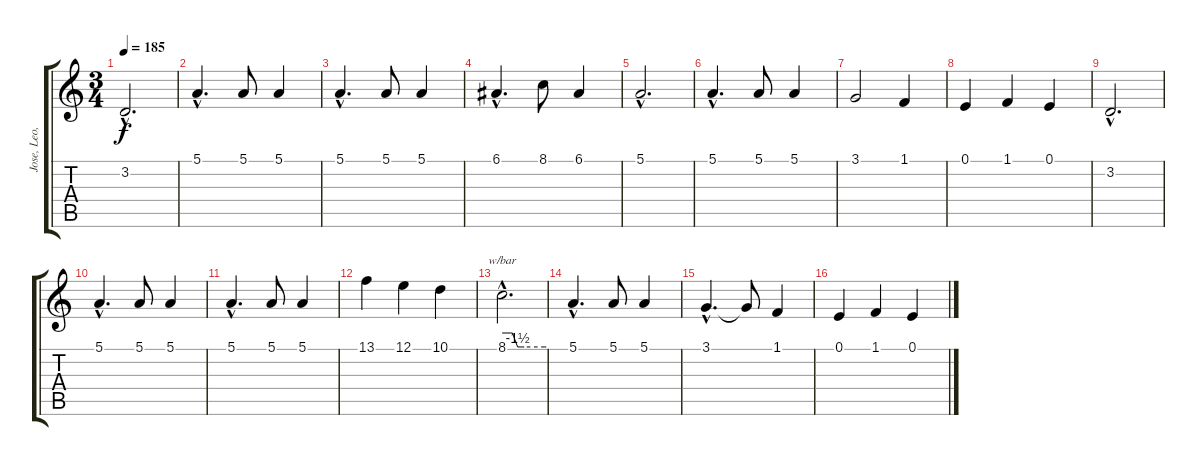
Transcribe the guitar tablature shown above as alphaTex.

\track ("Jose, Leo, Victor, Aurora" "Jose, Leo,") {instrument synthbrass1}
\staff {score tabs}
\tuning (E4 B3 G3 D3 A2 E2) {hide}
\ts (3 4)
\tempo 185
\clef g2
\ks c
3.2{hac}.2{d dy f} |
5.1{hac}.4{d} 5.1.8 5.1.4 |
5.1{hac}.4{d} 5.1.8 5.1.4 |
6.1{hac}.4{d} 8.1.8 6.1.4 |
5.1{hac}.2{d} |
5.1{hac}.4{d} 5.1.8 5.1.4 |
3.1.2 1.1.4 |
0.1.4 1.1.4 0.1.4 |
3.2{hac}.2{d} |
5.1{hac}.4{d} 5.1.8 5.1.4 |
5.1{hac}.4{d} 5.1.8 5.1.4 |
13.1.4 12.1.4 10.1.4 |
8.1{hac}.2{d tbe (custom default 0 0 4 0 11 0 14 0 21 -6 26 -6 30 -6 58 -6 60 -6)} |
5.1{hac}.4{d} 5.1.8 5.1.4 |
3.1{hac}.4{d} 3.1{t}.8 1.1.4 |
0.1.4 1.1.4 0.1.4
